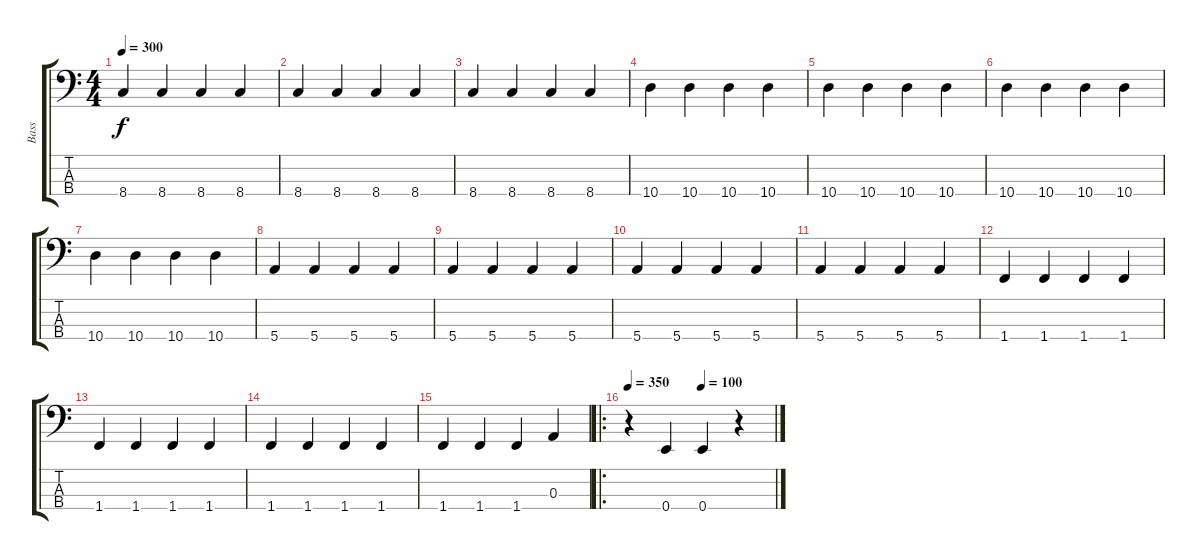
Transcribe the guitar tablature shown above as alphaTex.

\track ("Bass" "Bass") {instrument electricbassfinger}
\staff {score tabs}
\tuning (G2 D2 A1 E1) {hide}
\ts (4 4)
\tempo 300
\clef f4
\ks c
8.4.4{dy f} 8.4.4 8.4.4 8.4.4 |
8.4.4 8.4.4 8.4.4 8.4.4 |
8.4.4 8.4.4 8.4.4 8.4.4 |
10.4.4 10.4.4 10.4.4 10.4.4 |
10.4.4 10.4.4 10.4.4 10.4.4 |
10.4.4 10.4.4 10.4.4 10.4.4 |
10.4.4 10.4.4 10.4.4 10.4.4 |
5.4.4 5.4.4 5.4.4 5.4.4 |
5.4.4 5.4.4 5.4.4 5.4.4 |
5.4.4 5.4.4 5.4.4 5.4.4 |
5.4.4 5.4.4 5.4.4 5.4.4 |
1.4.4 1.4.4 1.4.4 1.4.4 |
1.4.4 1.4.4 1.4.4 1.4.4 |
1.4.4 1.4.4 1.4.4 1.4.4 |
1.4.4 1.4.4 1.4.4 0.3.4 |
\ro
\tempo 350
\tempo (100 0.5)
r.4 0.4.4 0.4.4 r.4
